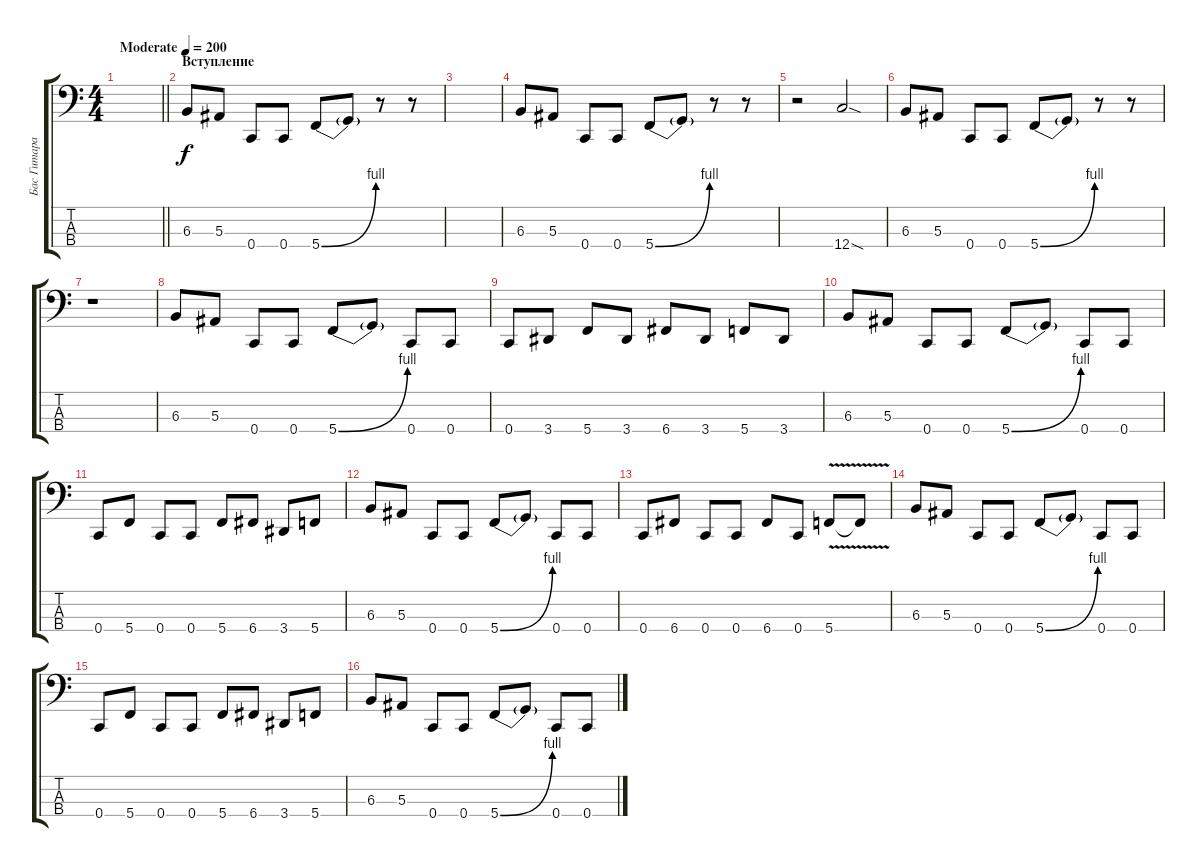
\track ("Бас Гитара" "Бас Гитара") {instrument electricbasspick}
\staff {score tabs}
\tuning (Eb2 Bb1 F1 C1) {hide}
\ts (4 4)
\tempo (200 "Moderate")
\clef f4
\barLineRight lightlight
\ks c
|
\section ("" "Вступление")
6.3.8 5.3.8 0.4.8 0.4.8 5.4{be (bend 0 0 60 4)}.8 5.4{t}.8 r.8 r.8 |
|
6.3.8 5.3.8 0.4.8 0.4.8 5.4{be (bend 0 0 60 4)}.8 5.4{t}.8 r.8 r.8 |
r.2 12.4{sod}.2 |
6.3.8 5.3.8 0.4.8 0.4.8 5.4{be (bend 0 0 60 4)}.8 5.4{t}.8 r.8 r.8 |
r.1 |
6.3.8 5.3.8 0.4.8 0.4.8 5.4{be (bend 0 0 60 4)}.8 5.4{t}.8 0.4.8 0.4.8 |
0.4.8 3.4.8 5.4.8 3.4.8 6.4.8 3.4.8 5.4.8 3.4.8 |
6.3.8 5.3.8 0.4.8 0.4.8 5.4{be (bend 0 0 60 4)}.8 5.4{t}.8 0.4.8 0.4.8 |
0.4.8 5.4.8 0.4.8 0.4.8 5.4.8 6.4.8 3.4.8 5.4.8 |
6.3.8 5.3.8 0.4.8 0.4.8 5.4{be (bend 0 0 60 4)}.8 5.4{t}.8 0.4.8 0.4.8 |
0.4.8 6.4.8 0.4.8 0.4.8 6.4.8 0.4.8 5.4{v}.8 5.4{t}.8 |
6.3.8 5.3.8 0.4.8 0.4.8 5.4{be (bend 0 0 60 4)}.8 5.4{t}.8 0.4.8 0.4.8 |
0.4.8 5.4.8 0.4.8 0.4.8 5.4.8 6.4.8 3.4.8 5.4.8 |
6.3.8 5.3.8 0.4.8 0.4.8 5.4{be (bend 0 0 60 4)}.8 5.4{t}.8 0.4.8 0.4.8
